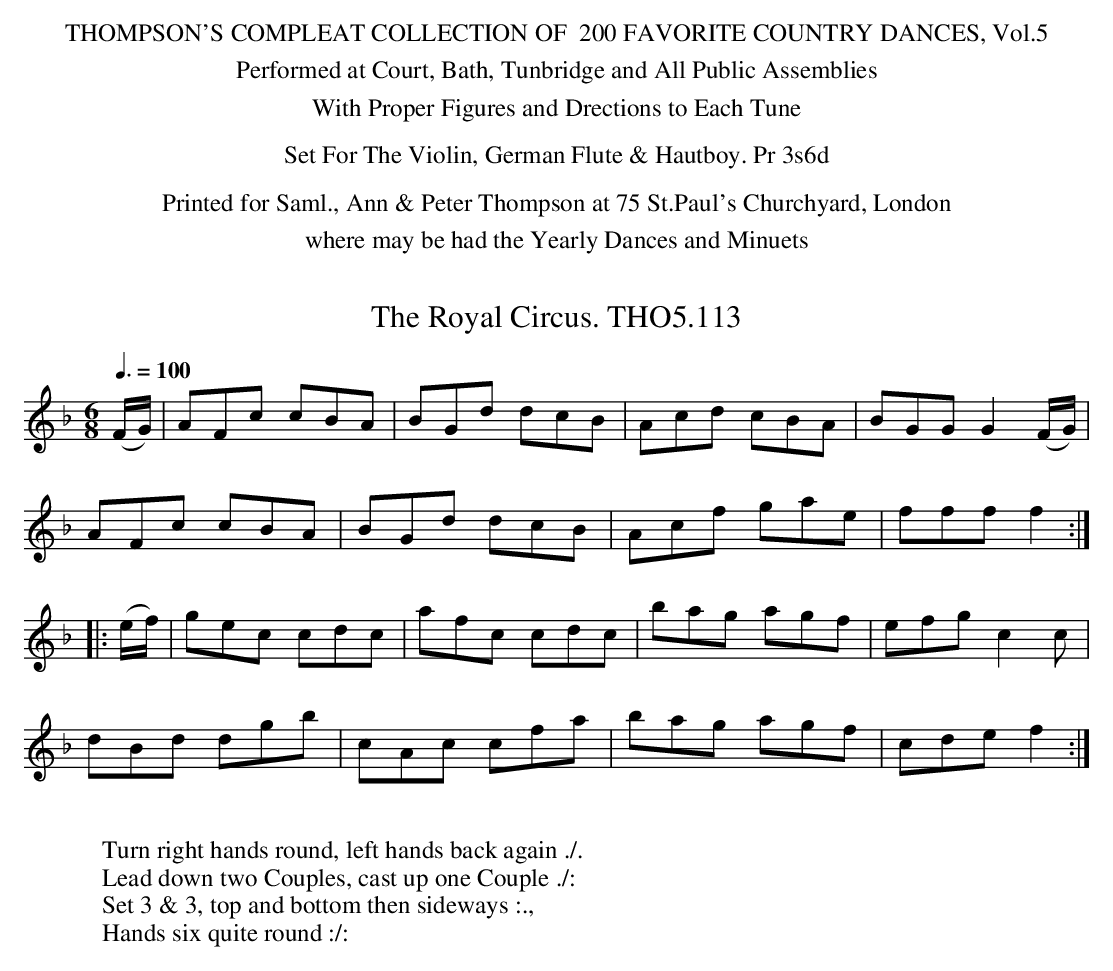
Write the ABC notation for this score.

X:1
T:Royal Circus. THO5.113, The
M:6/8
L:1/8
Q:3/8=100
K:F
(F/G/)|AFc cBA|BGd dcB|Acd cBA|BGG G2 (F/G/)|
AFc cBA|BGd dcB|Acf gae|fff f2:|
|:(e/f/)|gec cdc|afc cdc|bag agf|efg c2c|
dBd dgb|cAc cfa|bag agf|cde f2:|
W:
W:Turn right hands round, left hands back again ./.
W:Lead down two Couples, cast up one Couple ./:
W:Set 3 & 3, top and bottom then sideways :.,
W:Hands six quite round :/:
